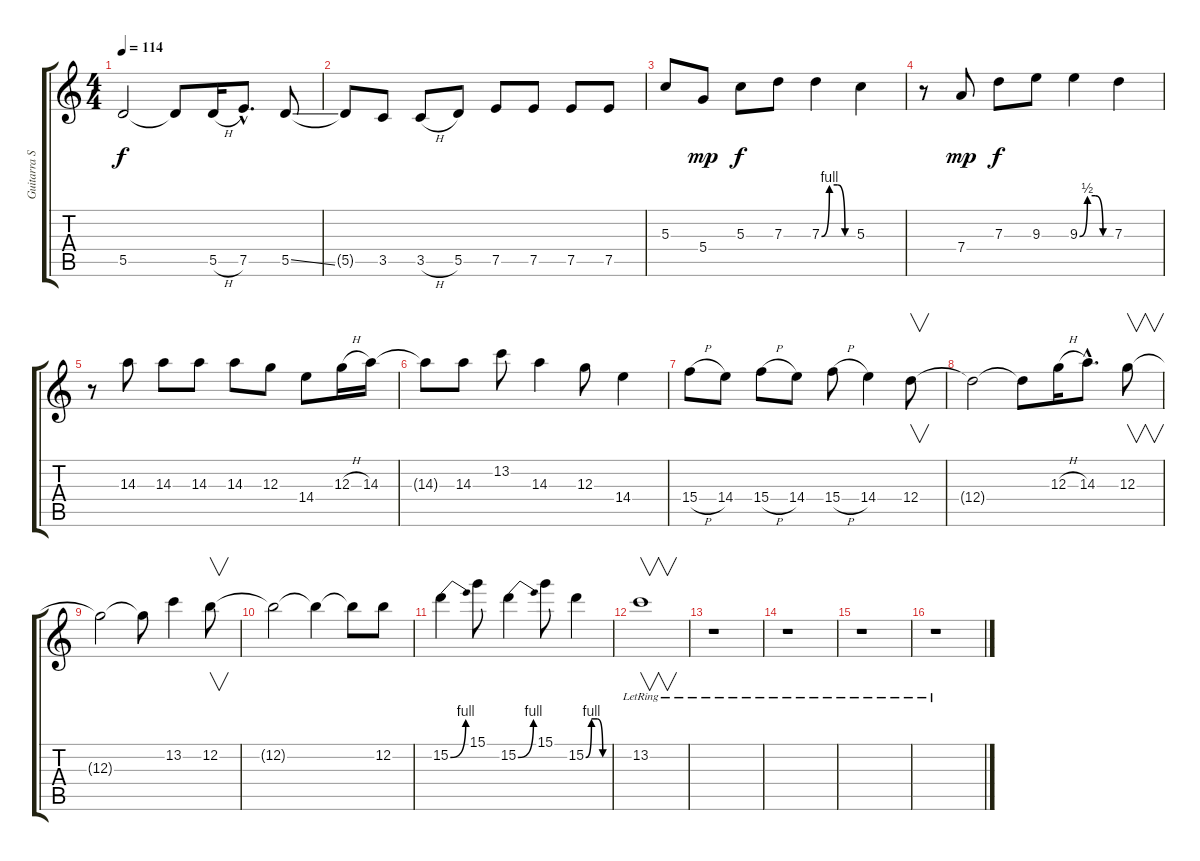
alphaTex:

\track ("Guitarra Solo" "Guitarra S") {instrument distortionguitar}
\staff {score tabs}
\tuning (E4 B3 G3 D3 A2 E2) {hide}
\ts (4 4)
\tempo 114
\clef g2
\ks c
5.5{t}.2{dy f} 5.5{t}.8 5.5{h}.16 7.5{hac}.8{d} 5.5{ss}.8 |
5.5{t}.8 3.5.8 3.5{h}.8 5.5.8 7.5.8 7.5.8 7.5.8 7.5.8 |
5.3.8 5.4.8{dy mp} 5.3.8{dy f} 7.3.8 7.3{be (custom 0 0 15 4 30 4 45 0 60 0)}.4 5.3.4 |
r.8 7.4.8{dy mp} 7.3.8{dy f} 9.3.8 9.3{be (custom 0 0 15 2 30 2 45 0 60 0)}.4 7.3.4 |
r.8 14.3.8 14.3.8 14.3.8 14.3.8 12.3.8 14.4.8 12.3{h}.16 14.3.16 |
14.3{t}.8 14.3.8 13.2.8 14.3.4 12.3.8 14.4.4 |
15.4{h}.8 14.4.8 15.4{h}.8 14.4.8 15.4{h}.8 14.4.4 12.4.8{v} |
12.4{t}.2 12.4{t}.8 12.3{h}.16 14.3{hac}.8{d} 12.3.8{v} |
12.3{t}.2 12.3{t}.8 13.2.4 12.2.8{v} |
12.2{t}.2 12.2{t}.4 12.2{t}.8 12.2.8 |
15.2{be (bend 0 0 60 4)}.4 15.1.8 15.2{be (bend 0 0 60 4)}.4 15.1.8 15.2{be (custom 0 0 15 4 30 4 45 0 60 0)}.4 |
13.2{lr}.1{v} |
r.1 |
r.1 |
r.1 |
r.1
